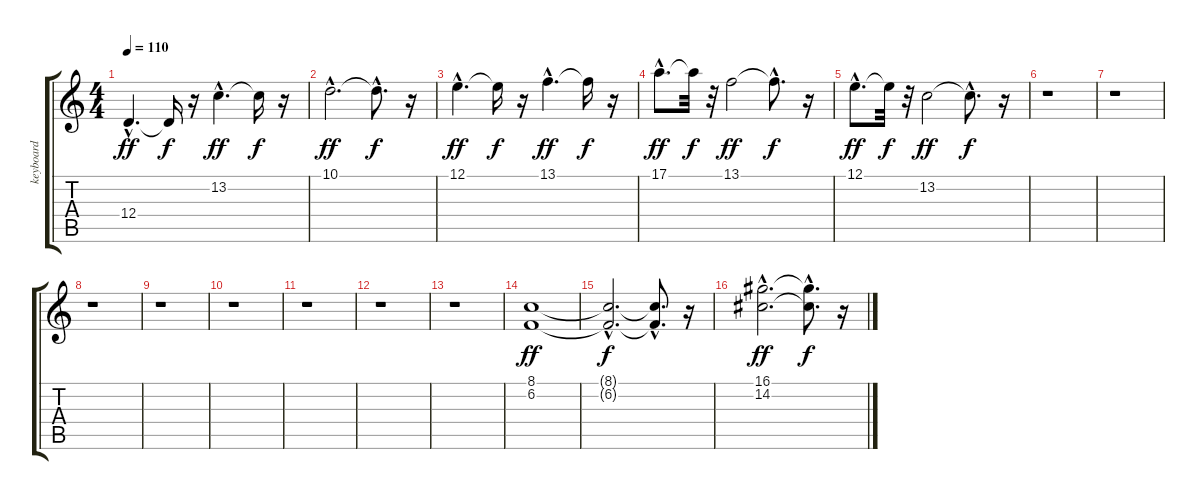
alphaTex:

\track ("keyboard" "keyboard") {instrument pad2warm}
\staff {score tabs}
\tuning (E4 B3 G3 D3 A2 E2) {hide}
\ts (4 4)
\tempo 110
\clef g2
\ks c
12.4{hac}.4{d dy ff} 12.4{t}.16{dy f} r.16 13.2{hac}.4{d dy ff} 13.2{t}.16{dy f} r.16 |
10.1{hac}.2{d dy ff} 10.1{hac t}.8{d dy f} r.16 |
12.1{hac}.4{d dy ff} 12.1{t}.16{dy f} r.16 13.1{hac}.4{d dy ff} 13.1{t}.16{dy f} r.16 |
17.1{hac}.8{d dy ff} 17.1{t}.32{dy f} r.32 13.1.2{dy ff} 13.1{hac t}.8{d dy f} r.16 |
12.1{hac}.8{d dy ff} 12.1{t}.32{dy f} r.32 13.2.2{dy ff} 13.2{hac t}.8{d dy f} r.16 |
r.1 |
r.1 |
r.1 |
r.1 |
r.1 |
r.1 |
r.1 |
r.1 |
(8.1 6.2).1{dy ff instrument pad7halo} |
(8.1{hac t} 6.2{hac t}).2{d dy f} (8.1{hac t} 6.2{hac t}).8{d} r.16 |
(16.1{hac} 14.2{hac}).2{d dy ff} (16.1{hac t} 14.2{hac t}).8{d dy f} r.16
